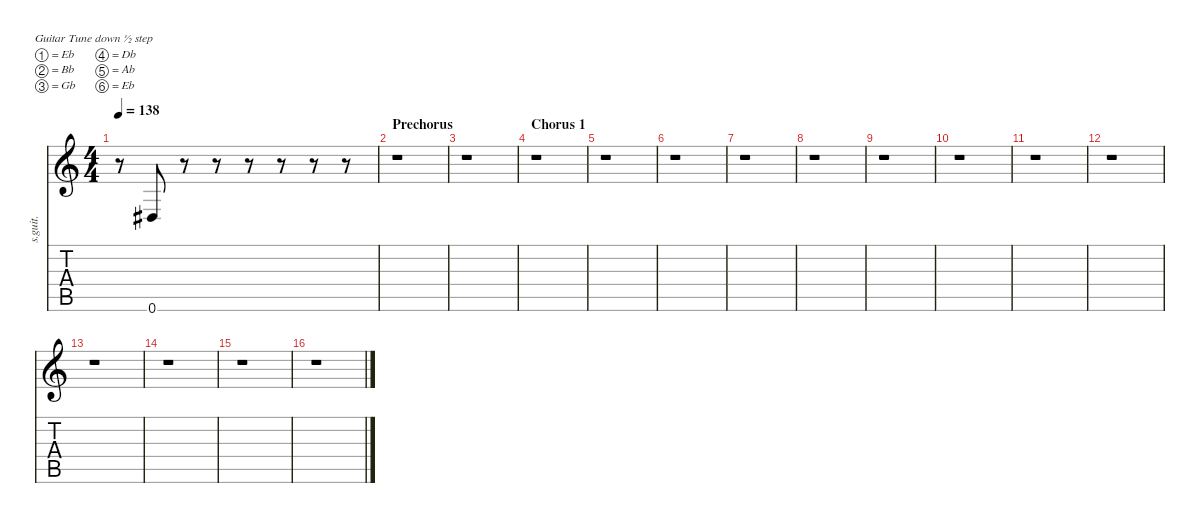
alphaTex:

\defaultSystemsLayout 4
\hideDynamics
\bracketExtendMode nobrackets
\track ("Murdoc Faust Niccals | Over-dubbed Bass" "s.guit.") {instrument electricguitarclean}
\staff {score tabs}
\tuning (Eb4 Bb3 Gb3 Db3 Ab2 Eb2)
\ts (4 4)
\tempo 138
\clef g2
\ks c
r.8{dy f} 0.6{acc #}.8 r.8 r.8 r.8 r.8 r.8 r.8 |
\section ("" "Prechorus")
r.1 |
r.1 |
\section ("" "Chorus 1")
r.1 |
r.1 |
r.1 |
r.1 |
r.1 |
r.1 |
r.1 |
r.1 |
r.1 |
r.1 |
r.1 |
r.1 |
r.1
